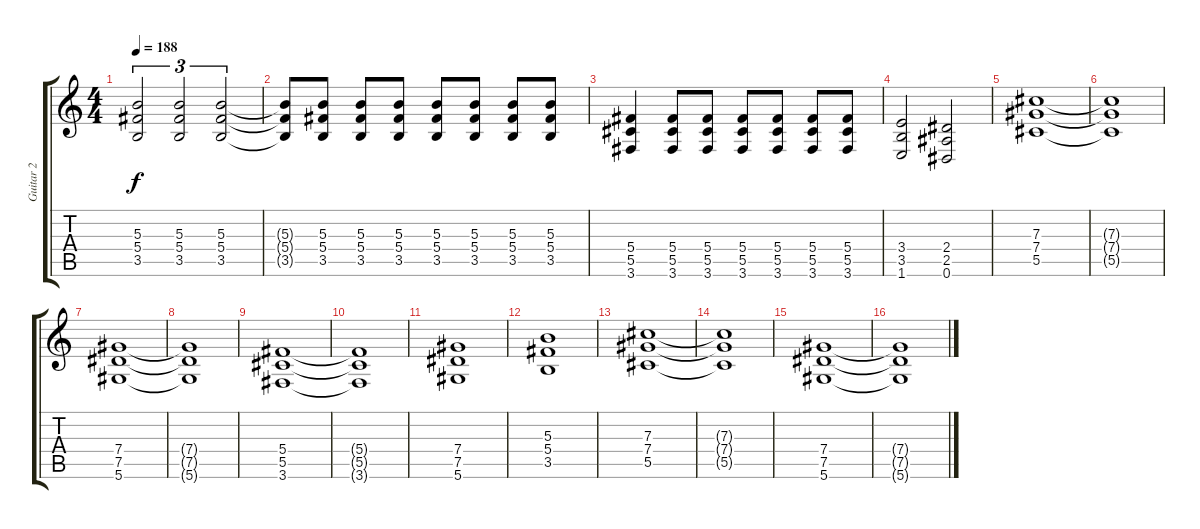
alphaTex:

\track ("Guitar 2" "Guitar 2") {instrument distortionguitar}
\staff {score tabs}
\tuning (Eb4 Bb3 Gb3 Db3 Ab2 Eb2) {hide}
\ts (4 4)
\tempo 188
\clef g2
\ks c
(5.3 5.4 3.5).2{tu (3 2) dy f} (5.3 5.4 3.5).2{tu (3 2)} (5.3 5.4 3.5).2{tu (3 2)} |
(5.3{t} 5.4{t} 3.5{t}).8 (5.3 5.4 3.5).8 (5.3 5.4 3.5).8 (5.3 5.4 3.5).8 (5.3 5.4 3.5).8 (5.3 5.4 3.5).8 (5.3 5.4 3.5).8 (5.3 5.4 3.5).8 |
(5.4 5.5 3.6).4 (5.4 5.5 3.6).8 (5.4 5.5 3.6).8 (5.4 5.5 3.6).8 (5.4 5.5 3.6).8 (5.4 5.5 3.6).8 (5.4 5.5 3.6).8 |
(3.4 3.5 1.6).2 (2.4 2.5 0.6).2 |
(7.3 7.4 5.5).1 |
(7.3{t} 7.4{t} 5.5{t}).1 |
(7.4 7.5 5.6).1 |
(7.4{t} 7.5{t} 5.6{t}).1 |
(5.4 5.5 3.6).1 |
(5.4{t} 5.5{t} 3.6{t}).1 |
(7.4 7.5 5.6).1 |
(5.3 5.4 3.5).1 |
(7.3 7.4 5.5).1 |
(7.3{t} 7.4{t} 5.5{t}).1 |
(7.4 7.5 5.6).1 |
(7.4{t} 7.5{t} 5.6{t}).1
